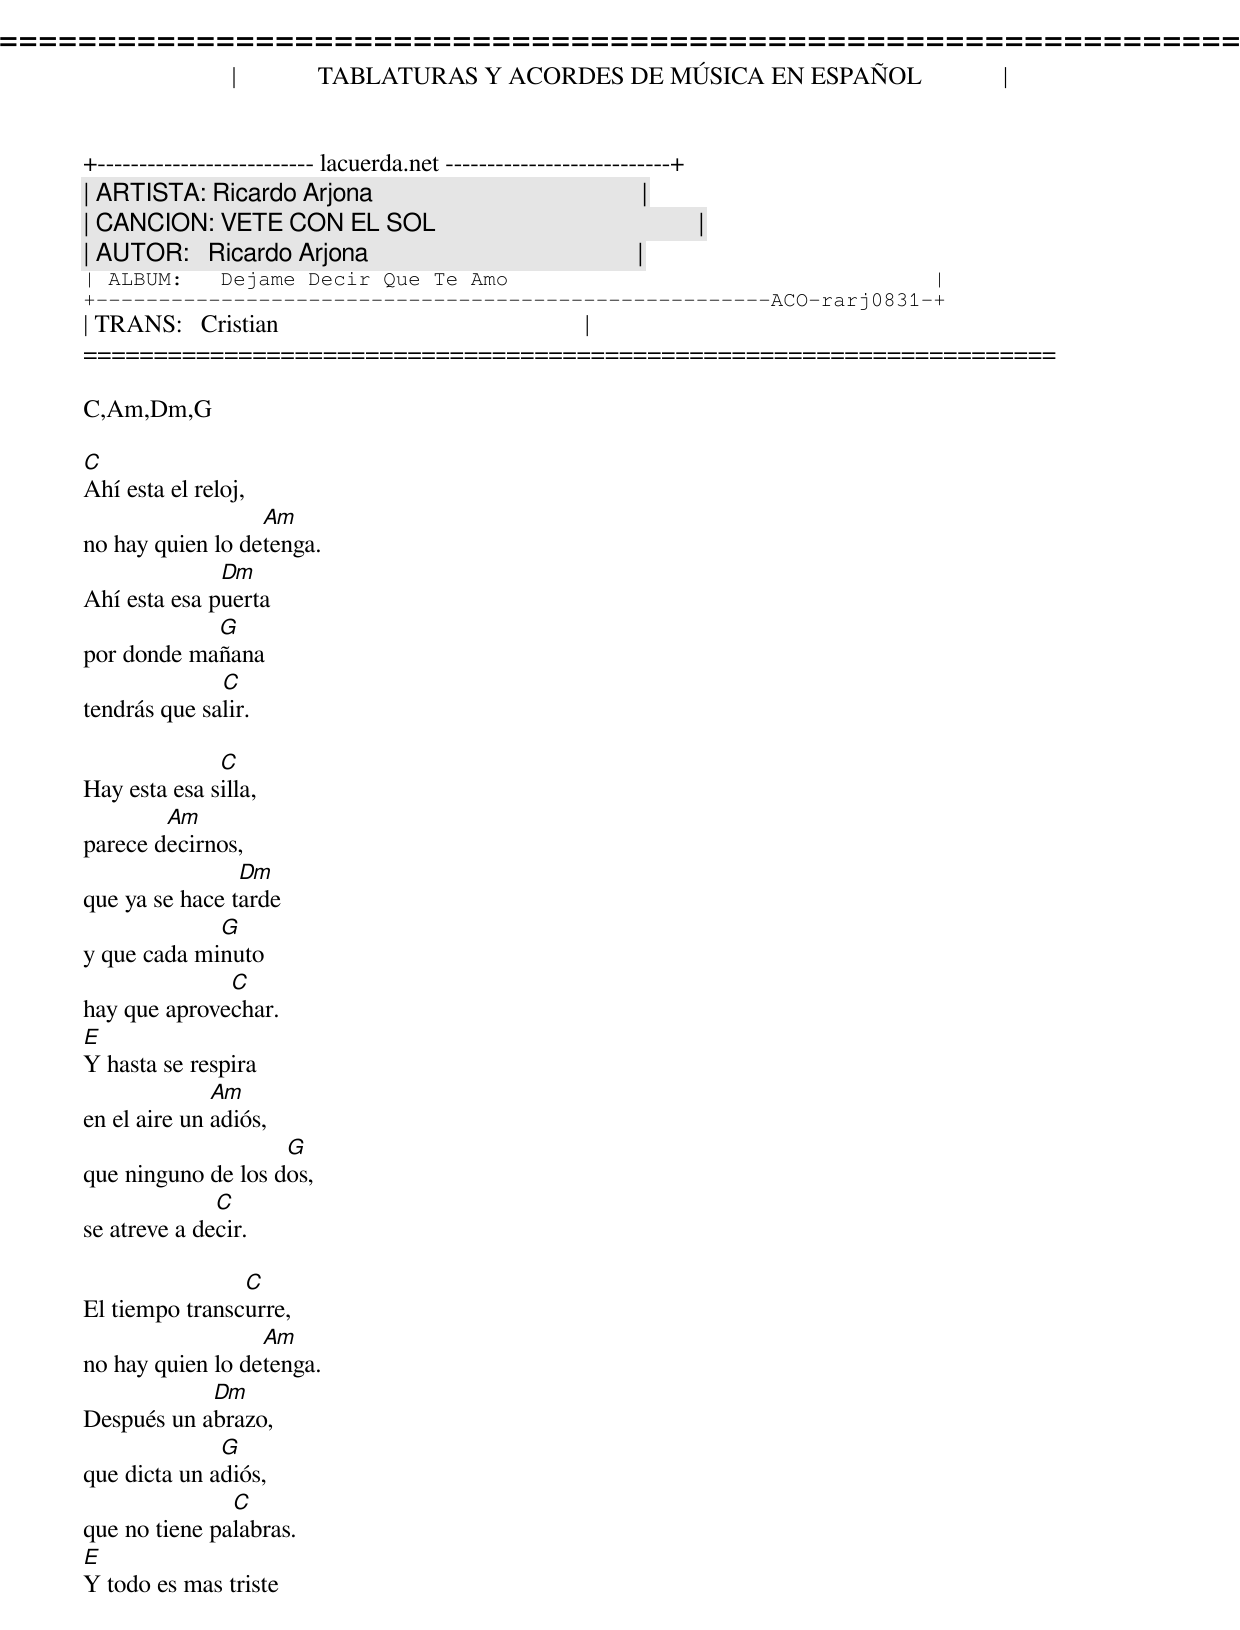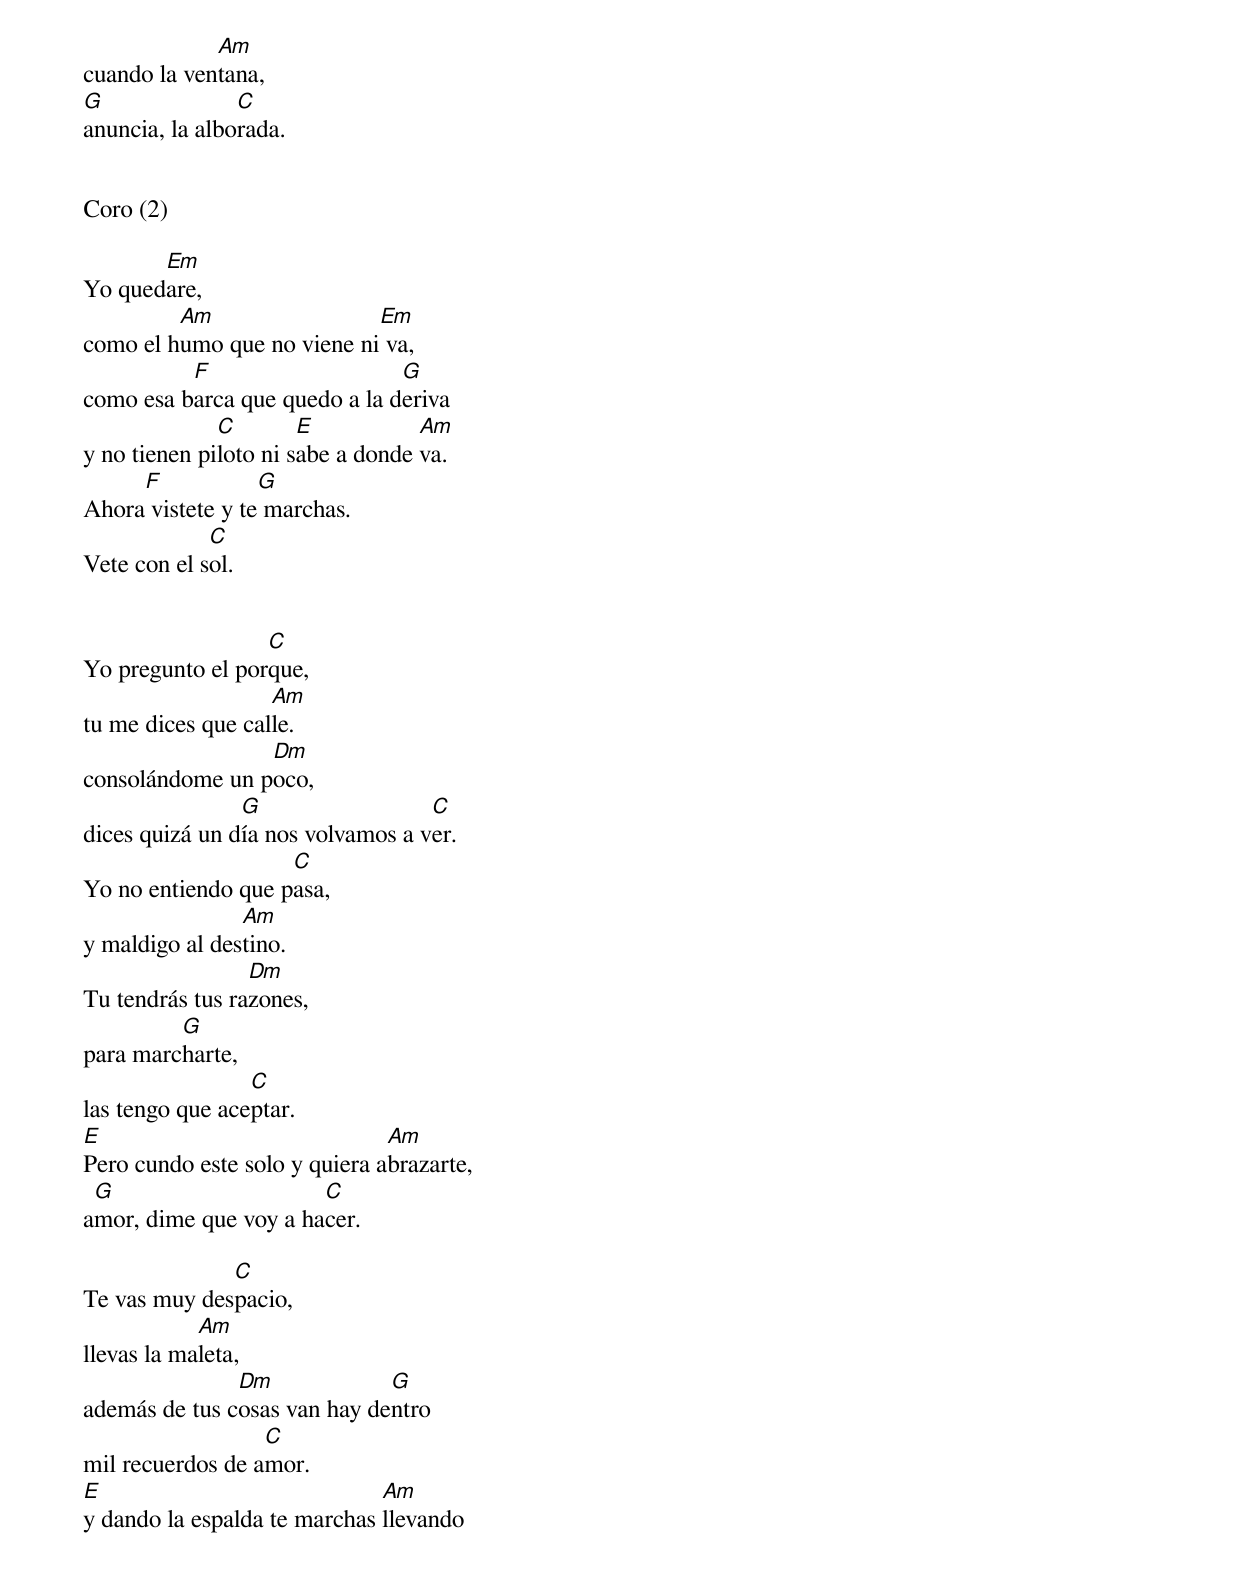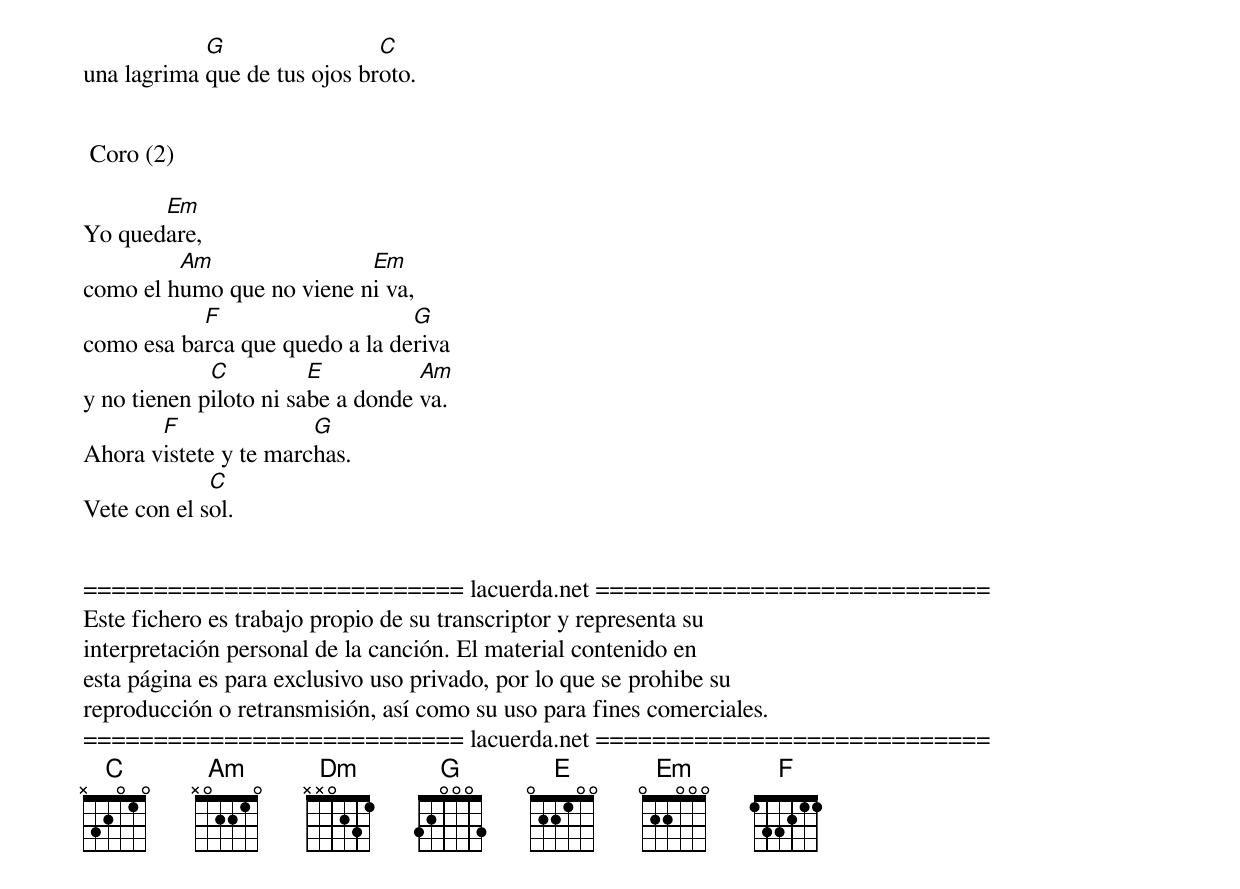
=====================================================================
|             TABLATURAS Y ACORDES DE MÚSICA EN ESPAÑOL             |
+-------------------------- lacuerda.net ---------------------------+
| ARTISTA: Ricardo Arjona                                           |
| CANCION: VETE CON EL SOL                                          |
| AUTOR:   Ricardo Arjona                                           |
| ALBUM:   Dejame Decir Que Te Amo                                  |
+------------------------------------------------------ACO-rarj0831-+
| TRANS:   Cristian                                                 |
=====================================================================

C,Am,Dm,G

C
Ahí esta el reloj,
                  Am
no hay quien lo detenga.
              Dm
Ahí esta esa puerta
            G
por donde mañana
              C
tendrás que salir.

              C
Hay esta esa silla,
        Am
parece decirnos,
                Dm
que ya se hace tarde
             G
y que cada minuto
              C
hay que aprovechar.
E
Y hasta se respira
              Am
en el aire un adiós,
                    G
que ninguno de los dos,
              C
se atreve a decir.

                C
El tiempo transcurre,
                  Am
no hay quien lo detenga.
            Dm
Después un abrazo,
              G
que dicta un adiós,
               C
que no tiene palabras.
E
Y todo es mas triste
             Am
cuando la ventana,
G               C
anuncia, la alborada.


Coro (2)

       Em
Yo quedare,
         Am                 Em
como el humo que no viene ni va,
          F                    G
como esa barca que quedo a la deriva
              C        E           Am
y no tienen piloto ni sabe a donde va.
     F            G
Ahora vistete y te marchas.
             C
Vete con el sol.


                  C
Yo pregunto el porque,
                   Am
tu me dices que calle.
                 Dm
consolándome un poco,
                G                  C
dices quizá un día nos volvamos a ver.
                    C
Yo no entiendo que pasa,
                Am
y maldigo al destino.
                 Dm
Tu tendrás tus razones,
         G
para marcharte,
                 C
las tengo que aceptar.
E                              Am
Pero cundo este solo y quiera abrazarte,
 G                     C
amor, dime que voy a hacer.

              C
Te vas muy despacio,
            Am
llevas la maleta,
               Dm             G
además de tus cosas van hay dentro
                  C
mil recuerdos de amor.
E                             Am
y dando la espalda te marchas llevando
            G                 C
una lagrima que de tus ojos broto.


 Coro (2)

       Em
Yo quedare,
         Am                Em
como el humo que no viene ni va,
           F                    G
como esa barca que quedo a la deriva
             C          E          Am
y no tienen piloto ni sabe a donde va.
       F               G
Ahora vistete y te marchas.
             C
Vete con el sol.


=========================== lacuerda.net ============================
Este fichero es trabajo propio de su transcriptor y representa su
interpretación personal de la canción. El material contenido en
esta página es para exclusivo uso privado, por lo que se prohibe su
reproducción o retransmisión, así como su uso para fines comerciales.
=========================== lacuerda.net ============================
